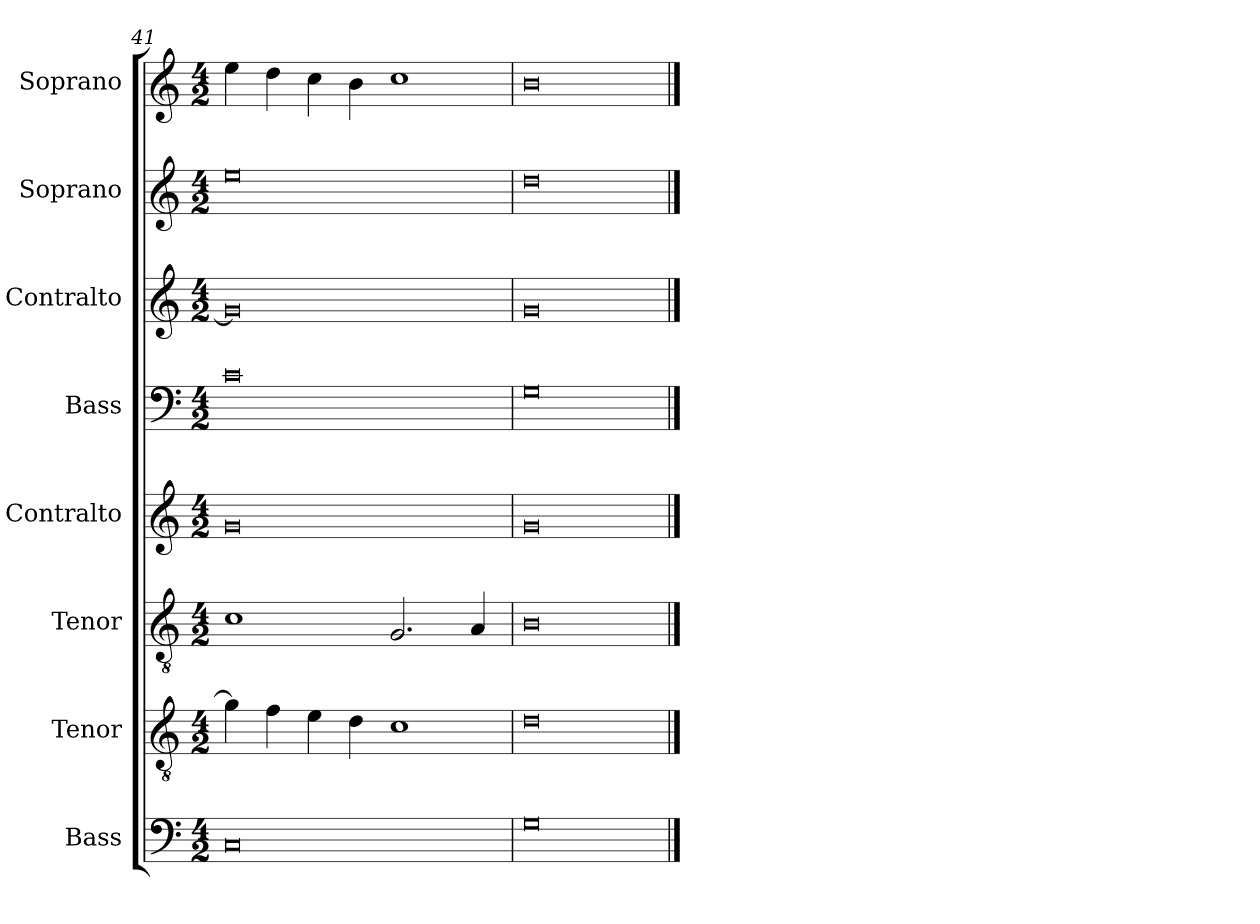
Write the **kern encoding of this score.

**kern	**kern	**kern	**kern	**kern	**kern	**kern	**kern
*part8	*part7	*part6	*part5	*part4	*part3	*part2	*part1
*staff8	*staff7	*staff6	*staff5	*staff4	*staff3	*staff2	*staff1
*I"Bass	*I"Tenor	*I"Tenor	*I"Contralto	*I"Bass	*I"Contralto	*I"Soprano	*I"Soprano
*I'B	*I'T	*I'T	*I'A	*I'B	*I'A	*I'S	*I'S
*clefF4	*clefGv2	*clefGv2	*clefG2	*clefF4	*clefG2	*clefG2	*clefG2
*k[]	*k[]	*k[]	*k[]	*k[]	*k[]	*k[]	*k[]
*G:mix	*G:mix	*G:mix	*G:mix	*G:mix	*G:mix	*G:mix	*G:mix
*M4/2	*M4/2	*M4/2	*M4/2	*M4/2	*M4/2	*M4/2	*M4/2
=41	=41	=41	=41	=41	=41	=41	=41
0C	4g]	1c	0g	0c	0g]	0ee	4ee
.	4f	.	.	.	.	.	4dd
.	4e	.	.	.	.	.	4cc
.	4d	.	.	.	.	.	4b
.	1c	2.G	.	.	.	.	1cc
.	.	4A	.	.	.	.	.
=42	=42	=42	=42	=42	=42	=42	=42
0G	0d	0B	0g	0G	0g	0dd	0b
==	==	==	==	==	==	==	==
*-	*-	*-	*-	*-	*-	*-	*-
